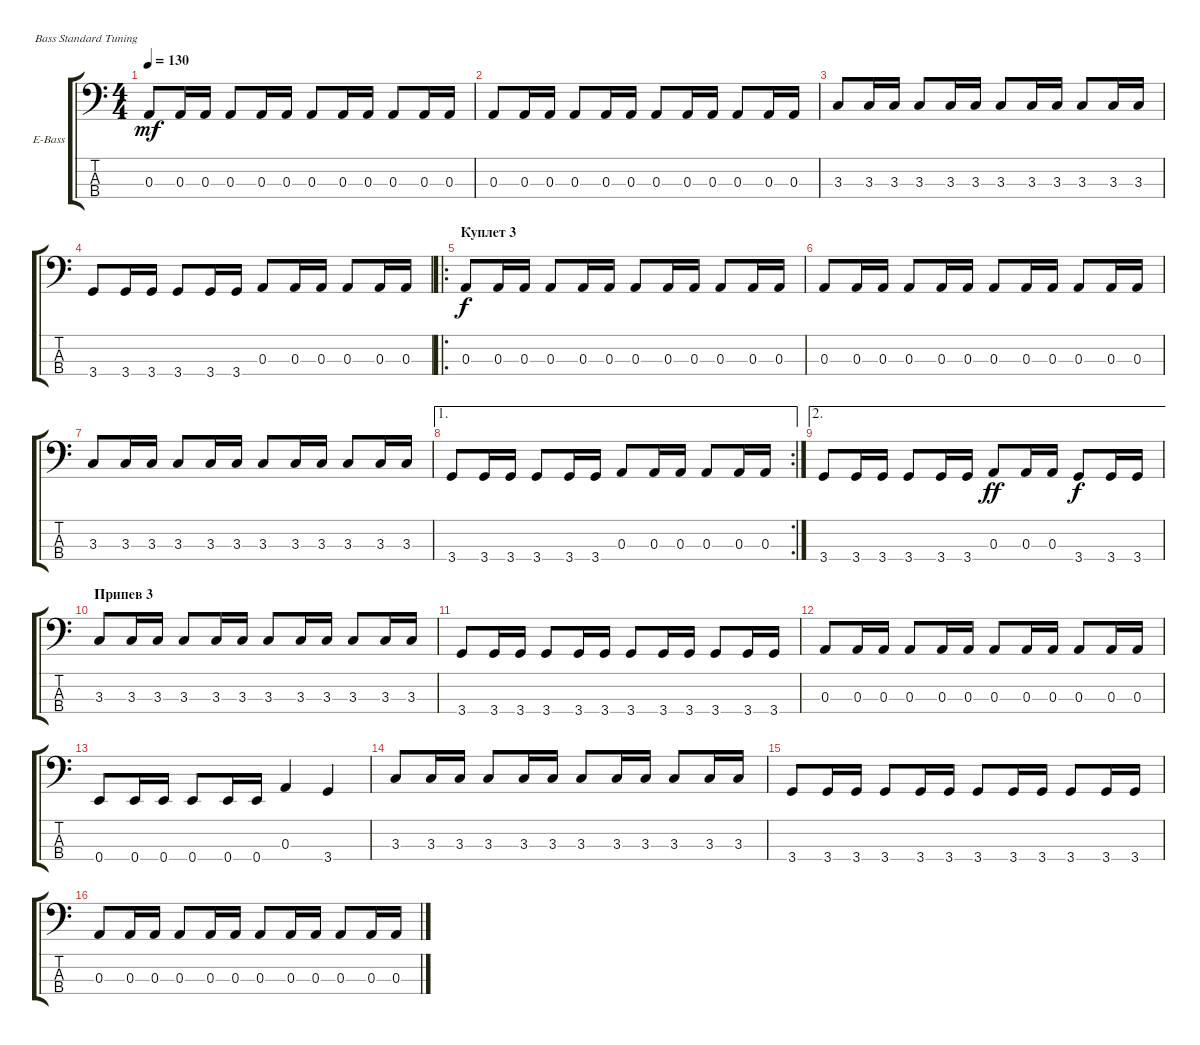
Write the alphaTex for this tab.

\bracketExtendMode groupsimilarinstruments
\firstSystemTrackNameOrientation horizontal
\otherSystemsTrackNameOrientation horizontal
\track ("Áàñ" "E-Bass") {instrument electricbassfinger}
\staff {score tabs}
\tuning (G2 D2 A1 E1)
\ts (4 4)
\tempo 130
\clef f4
\ks c
0.3.8{dy mf} 0.3.16 0.3.16 0.3.8 0.3.16 0.3.16 0.3.8 0.3.16 0.3.16 0.3.8 0.3.16 0.3.16 |
0.3.8 0.3.16 0.3.16 0.3.8 0.3.16 0.3.16 0.3.8 0.3.16 0.3.16 0.3.8 0.3.16 0.3.16 |
3.3.8 3.3.16 3.3.16 3.3.8 3.3.16 3.3.16 3.3.8 3.3.16 3.3.16 3.3.8 3.3.16 3.3.16 |
3.4.8 3.4.16 3.4.16 3.4.8 3.4.16 3.4.16 0.3.8 0.3.16 0.3.16 0.3.8 0.3.16 0.3.16 |
\ro
\section ("" "Куплет 3")
0.3.8{dy f} 0.3.16 0.3.16 0.3.8 0.3.16 0.3.16 0.3.8 0.3.16 0.3.16 0.3.8 0.3.16 0.3.16 |
0.3.8 0.3.16 0.3.16 0.3.8 0.3.16 0.3.16 0.3.8 0.3.16 0.3.16 0.3.8 0.3.16 0.3.16 |
3.3.8 3.3.16 3.3.16 3.3.8 3.3.16 3.3.16 3.3.8 3.3.16 3.3.16 3.3.8 3.3.16 3.3.16 |
\ae 1
\rc 2
3.4.8 3.4.16 3.4.16 3.4.8 3.4.16 3.4.16 0.3.8 0.3.16 0.3.16 0.3.8 0.3.16 0.3.16 |
\ae 2
3.4.8 3.4.16 3.4.16 3.4.8 3.4.16 3.4.16 0.3.8{dy ff} 0.3.16 0.3.16 3.4.8{dy f} 3.4.16 3.4.16 |
\section ("" "Припев 3")
3.3.8 3.3.16 3.3.16 3.3.8 3.3.16 3.3.16 3.3.8 3.3.16 3.3.16 3.3.8 3.3.16 3.3.16 |
3.4.8 3.4.16 3.4.16 3.4.8 3.4.16 3.4.16 3.4.8 3.4.16 3.4.16 3.4.8 3.4.16 3.4.16 |
0.3.8 0.3.16 0.3.16 0.3.8 0.3.16 0.3.16 0.3.8 0.3.16 0.3.16 0.3.8 0.3.16 0.3.16 |
0.4.8 0.4.16 0.4.16 0.4.8 0.4.16 0.4.16 0.3.4 3.4.4 |
3.3.8 3.3.16 3.3.16 3.3.8 3.3.16 3.3.16 3.3.8 3.3.16 3.3.16 3.3.8 3.3.16 3.3.16 |
3.4.8 3.4.16 3.4.16 3.4.8 3.4.16 3.4.16 3.4.8 3.4.16 3.4.16 3.4.8 3.4.16 3.4.16 |
0.3.8 0.3.16 0.3.16 0.3.8 0.3.16 0.3.16 0.3.8 0.3.16 0.3.16 0.3.8 0.3.16 0.3.16
